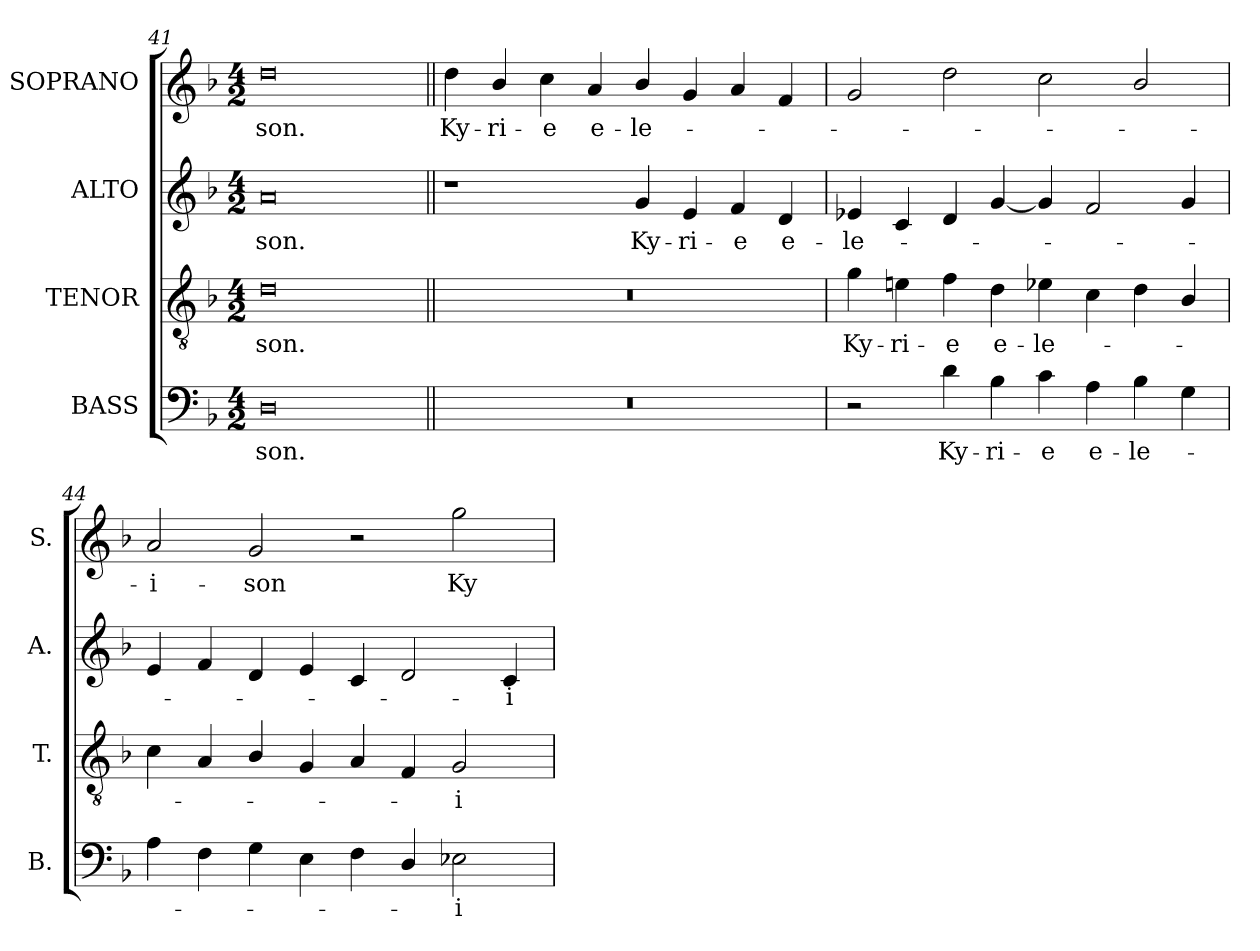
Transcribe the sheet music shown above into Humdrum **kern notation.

**kern	**text	**kern	**text	**kern	**text	**kern	**text
*part4	*part4	*part3	*part3	*part2	*part2	*part1	*part1
*staff4	*staff4	*staff3	*staff3	*staff2	*staff2	*staff1	*staff1
*I"BASS	*	*I"TENOR	*	*I"ALTO	*	*I"SOPRANO	*
*I'B.	*	*I'T.	*	*I'A.	*	*I'S.	*
*clefF4	*	*clefGv2	*	*clefG2	*	*clefG2	*
*	*	*ITrd7c12	*	*	*	*	*
*k[b-]	*	*k[b-]	*	*k[b-]	*	*k[b-]	*
*F:	*	*F:	*	*F:	*	*F:	*
*M4/2	*	*M4/2	*	*M4/2	*	*M4/2	*
=41	=41	=41	=41	=41	=41	=41	=41
!	!LO:LY:b:color=#000000	!	!	!	!	!	!
!	!	!	!LO:LY:b:color=#000000	!	!	!	!
!	!	!	!	!	!LO:LY:b:color=#000000	!	!
!	!	!	!	!	!	!	!LO:LY:b:color=#000000
0Di	-son.	0Di	-son.	0ai	-son.	0ddi	-son.
=42||	=42||	=42||	=42||	=42||	=42||	=42||	=42||
!LO:N:vis=1	!	!LO:N:vis=1	!	!	!	!	!
!	!	!	!	!	!	!	!LO:LY:b:color=#000000
0r	.	0r	.	1r	.	4ddi\	Ky-
!	!	!	!	!	!	!	!LO:LY:b:color=#000000
.	.	.	.	.	.	4b-i/	-ri-
!	!	!	!	!	!	!	!LO:LY:b:color=#000000
.	.	.	.	.	.	4cci\	-e
!	!	!	!	!	!	!	!LO:LY:b:color=#000000
.	.	.	.	.	.	4ai/	e-
!	!	!	!	!	!LO:LY:b:color=#000000	!	!
!	!	!	!	!	!	!	!LO:LY:b:color=#000000
.	.	.	.	4gi/	Ky-	4b-i/	-le-
!	!	!	!	!	!LO:LY:b:color=#000000	!	!
.	.	.	.	4ei/	-ri-	4gi/	.
!	!	!	!	!	!LO:LY:b:color=#000000	!	!
.	.	.	.	4fi/	-e	4ai/	.
!	!	!	!	!	!LO:LY:b:color=#000000	!	!
.	.	.	.	4di/	e-	4fi/	.
!!LO:LB:g=z
=43	=43	=43	=43	=43	=43	=43	=43
!	!	!	!LO:LY:b:color=#000000	!	!	!	!
!	!	!	!	!	!LO:LY:b:color=#000000	!	!
2r	.	4Gi\	Ky-	4e-Xi/	-le-	2gi/	.
!	!	!	!LO:LY:b:color=#000000	!	!	!	!
.	.	4Eni\	-ri-	4ci/	.	.	.
!	!LO:LY:b:color=#000000	!	!	!	!	!	!
!	!	!	!LO:LY:b:color=#000000	!	!	!	!
4di\	Ky-	4Fi\	-e	4di/	.	2ddi\	.
!	!LO:LY:b:color=#000000	!	!	!	!	!	!
!	!	!	!LO:LY:b:color=#000000	!	!	!	!
4B-i\	-ri-	4Di\	e-	[4gi/	.	.	.
!	!LO:LY:b:color=#000000	!	!	!	!	!	!
!	!	!	!LO:LY:b:color=#000000	!	!	!	!
4ci\	-e	4E-Xi\	-le-	4gi/]	.	2cci\	.
!	!LO:LY:b:color=#000000	!	!	!	!	!	!
4Ai\	e-	4Ci\	.	2fi/	.	.	.
!	!LO:LY:b:color=#000000	!	!	!	!	!	!
4B-i\	-le-	4Di\	.	.	.	2b-i/	.
4Gi\	.	4BB-i/	.	4gi/	.	.	.
=44	=44	=44	=44	=44	=44	=44	=44
!	!	!	!	!	!	!	!LO:LY:b:color=#000000
4Ai\	.	4Ci\	.	4ei/	.	2ai/	-i-
4Fi\	.	4AAi/	.	4fi/	.	.	.
!	!	!	!	!	!	!	!LO:LY:b:color=#000000
4Gi\	.	4BB-i/	.	4di/	.	2gi/	-son
4Ei\	.	4GGi/	.	4ei/	.	.	.
4Fi\	.	4AAi/	.	4ci/	.	2r	.
4Di/	.	4FFi/	.	2di/	.	.	.
!	!LO:LY:b:color=#000000	!	!	!	!	!	!
!	!	!	!LO:LY:b:color=#000000	!	!	!	!
!	!	!	!	!	!	!	!LO:LY:b:color=#000000
2E-Xi\	-i-	2GGi/	-i-	.	.	2ggi\	Ky-
!	!	!	!	!	!LO:LY:b:color=#000000	!	!
.	.	.	.	4ci/	-i-	.	.
=	=	=	=	=	=	=	=
*-	*-	*-	*-	*-	*-	*-	*-
